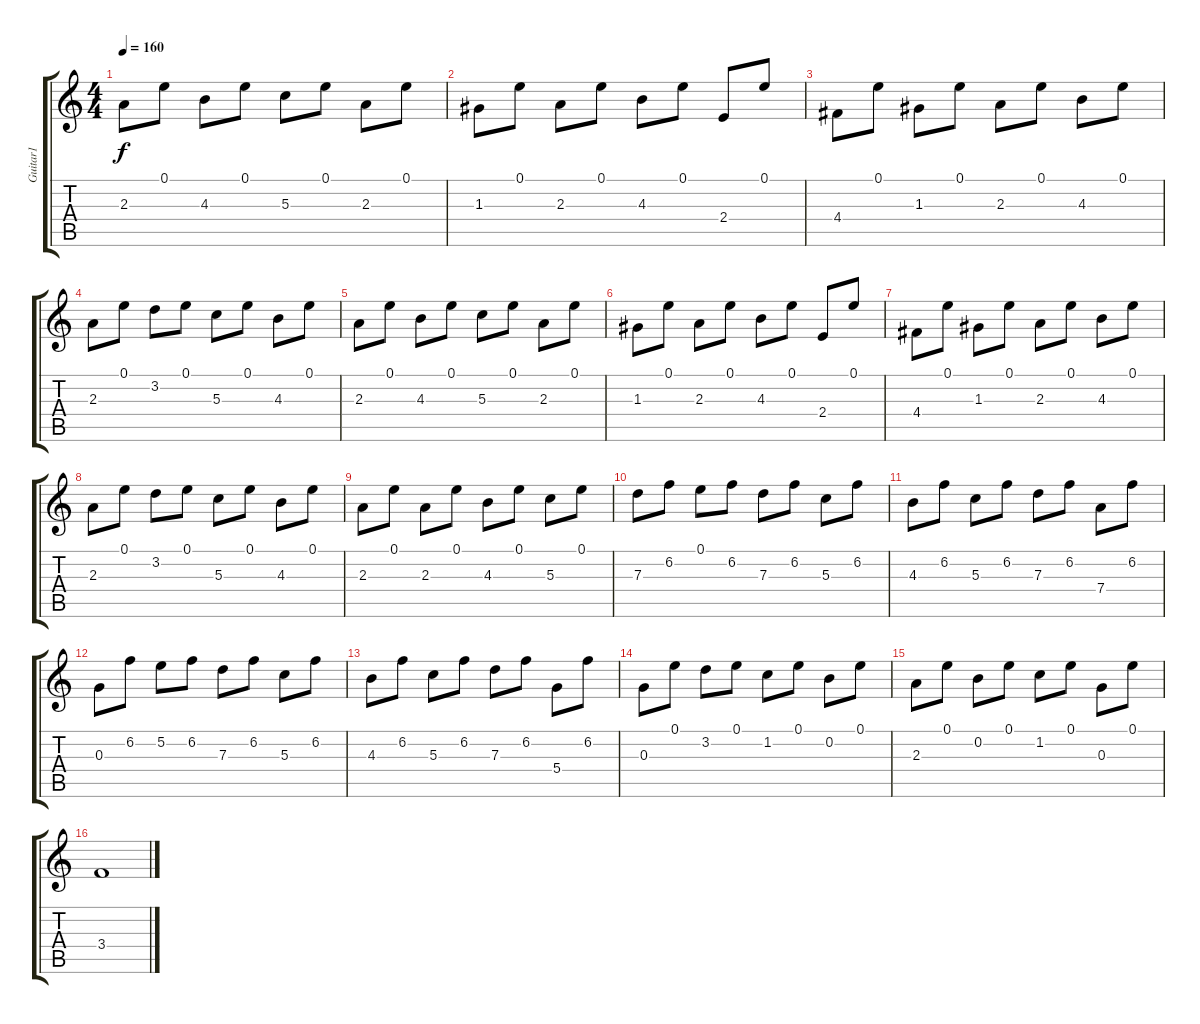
\track ("Guitar1" "Guitar1") {instrument acousticguitarnylon}
\staff {score tabs}
\tuning (E4 B3 G3 D3 A2 E2) {hide}
\ts (4 4)
\tempo 160
\clef g2
\ks c
2.3.8{dy f} 0.1.8 4.3.8 0.1.8 5.3.8 0.1.8 2.3.8 0.1.8 |
1.3.8 0.1.8 2.3.8 0.1.8 4.3.8 0.1.8 2.4.8 0.1.8 |
4.4.8 0.1.8 1.3.8 0.1.8 2.3.8 0.1.8 4.3.8 0.1.8 |
2.3.8 0.1.8 3.2.8 0.1.8 5.3.8 0.1.8 4.3.8 0.1.8 |
2.3.8 0.1.8 4.3.8 0.1.8 5.3.8 0.1.8 2.3.8 0.1.8 |
1.3.8 0.1.8 2.3.8 0.1.8 4.3.8 0.1.8 2.4.8 0.1.8 |
4.4.8 0.1.8 1.3.8 0.1.8 2.3.8 0.1.8 4.3.8 0.1.8 |
2.3.8 0.1.8 3.2.8 0.1.8 5.3.8 0.1.8 4.3.8 0.1.8 |
2.3.8 0.1.8 2.3.8 0.1.8 4.3.8 0.1.8 5.3.8 0.1.8 |
7.3.8 6.2.8 0.1.8 6.2.8 7.3.8 6.2.8 5.3.8 6.2.8 |
4.3.8 6.2.8 5.3.8 6.2.8 7.3.8 6.2.8 7.4.8 6.2.8 |
0.3.8 6.2.8 5.2.8 6.2.8 7.3.8 6.2.8 5.3.8 6.2.8 |
4.3.8 6.2.8 5.3.8 6.2.8 7.3.8 6.2.8 5.4.8 6.2.8 |
0.3.8 0.1.8 3.2.8 0.1.8 1.2.8 0.1.8 0.2.8 0.1.8 |
2.3.8 0.1.8 0.2.8 0.1.8 1.2.8 0.1.8 0.3.8 0.1.8 |
3.4.1
